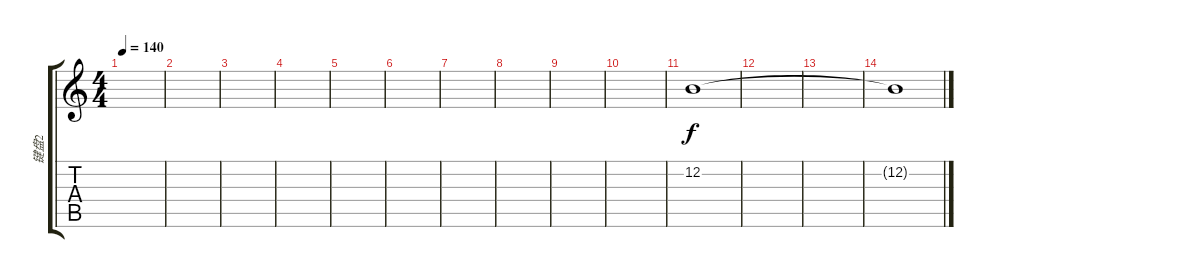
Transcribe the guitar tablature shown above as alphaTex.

\track ("键盘2" "键盘2") {instrument fx5brightness}
\staff {score tabs}
\tuning (E4 B3 G3 D3 A2 E2) {hide}
\ts (4 4)
\tempo 140
\clef g2
\ks c
|
|
|
|
|
|
|
|
|
|
12.2.1 |
|
|
12.2{t}.1
